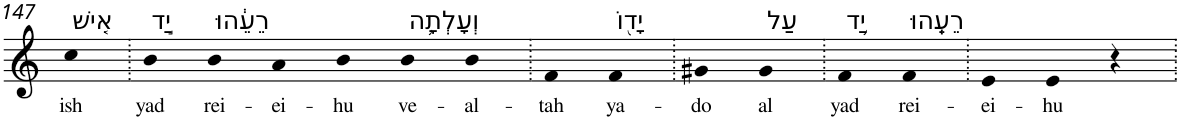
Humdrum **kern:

**kern	**text
*part1	*part1
*staff1	*staff1
*I"Piano	*
*I'Pno	*
!!LO:PB:g=z
*clefG2	*
*k[]	*
=147	=147
!LO:TX:a:t=אִ֚ישׁ	!
!	!LO:LY:b
4cc	ish
=148.	=148.
!LO:TX:a:t=יַ֣ד	!
!	!LO:LY:b
4b	yad
!LO:TX:a:t=רֵעֵ֔הוּ	!
!	!LO:LY:b
4b	rei-
!	!LO:LY:b
4a	-ei-
!	!LO:LY:b
4b	-hu
!LO:TX:a:t=וְעָלְתָ֥ה	!
!	!LO:LY:b
4b	ve-
!	!LO:LY:b
4b	-al-
=149.	=149.
!	!LO:LY:b
4f	-tah
!LO:TX:a:t=יָד֖וֹ	!
!	!LO:LY:b
4f	ya-
=150.	=150.
!	!LO:LY:b
4g#X	-do
!LO:TX:a:t=עַל	!
!	!LO:LY:b
4g#	al
=151.	=151.
!LO:TX:a:t=יַ֥ד	!
!	!LO:LY:b
4f	yad
!LO:TX:a:t=רֵעֵֽהוּ	!
!	!LO:LY:b
4f	rei-
=152.	=152.
!	!LO:LY:b
4e	-ei-
!	!LO:LY:b
4e	-hu
4r	.
=.	=.
*-	*-
